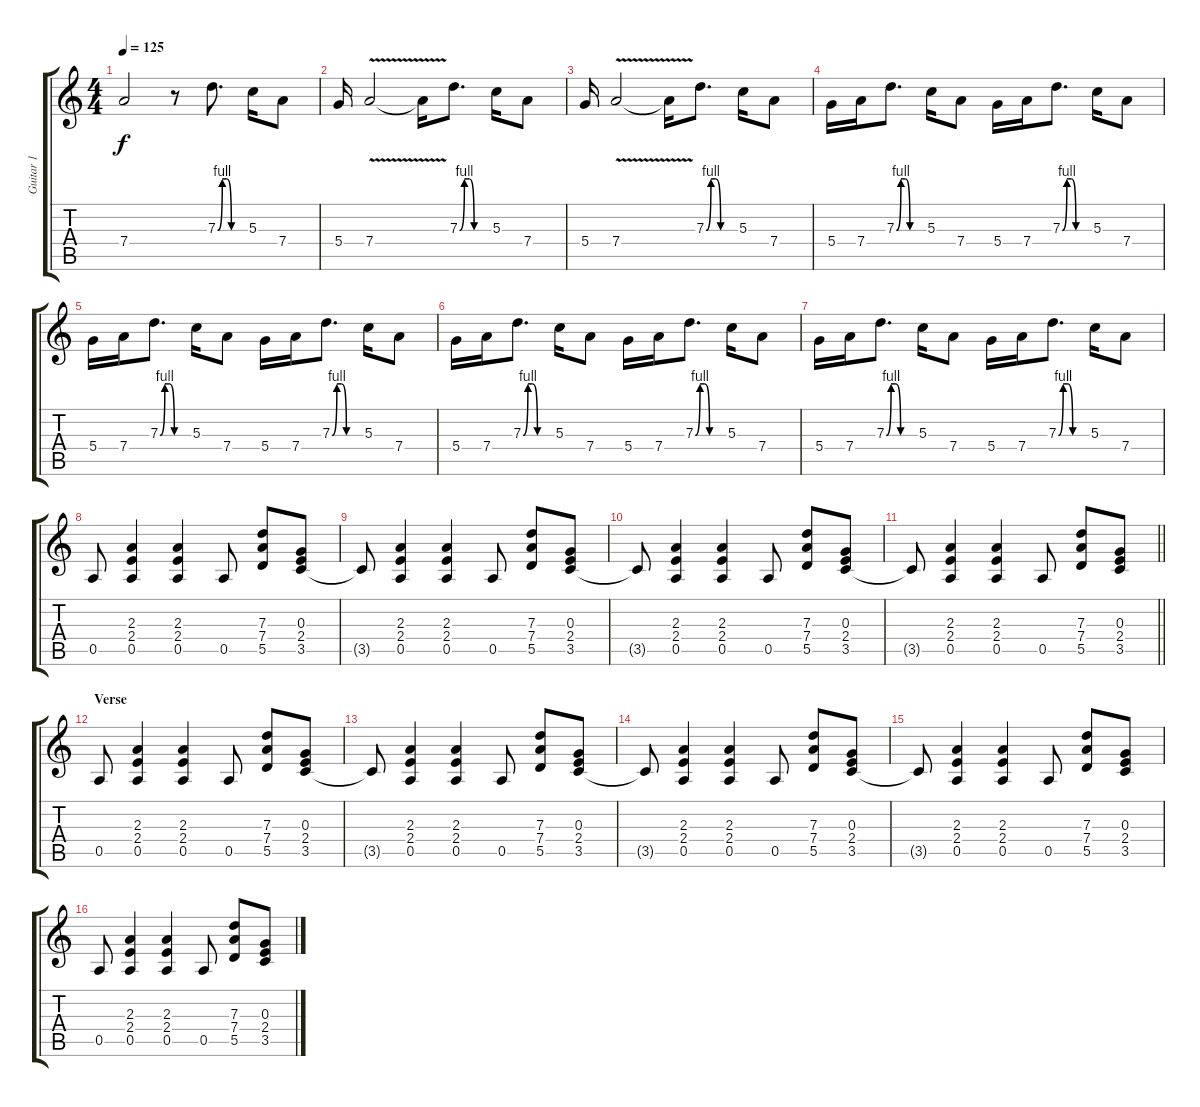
\track ("Guitar 1" "Guitar 1") {instrument electricguitarclean}
\staff {score tabs}
\tuning (E4 B3 G3 D3 A2 E2) {hide}
\ts (4 4)
\tempo 125
\clef g2
\ks c
7.4{t}.2{dy f} r.8 7.3{be (custom 0 0 10 4 20 4 30 0 60 0)}.8{d} 5.3.16 7.4.8 |
5.4.16 7.4{v}.2 7.4{t}.16 7.3{be (custom 0 0 10 4 20 4 30 0 60 0)}.8{d} 5.3.16 7.4.8 |
5.4.16 7.4{v}.2 7.4{t}.16 7.3{be (custom 0 0 10 4 20 4 30 0 60 0)}.8{d} 5.3.16 7.4.8 |
5.4.16 7.4.16 7.3{be (custom 0 0 10 4 20 4 30 0 60 0)}.8{d} 5.3.16 7.4.8 5.4.16 7.4.16 7.3{be (custom 0 0 10 4 20 4 30 0 60 0)}.8{d} 5.3.16 7.4.8 |
5.4.16 7.4.16 7.3{be (custom 0 0 10 4 20 4 30 0 60 0)}.8{d} 5.3.16 7.4.8 5.4.16 7.4.16 7.3{be (custom 0 0 10 4 20 4 30 0 60 0)}.8{d} 5.3.16 7.4.8 |
5.4.16 7.4.16 7.3{be (custom 0 0 10 4 20 4 30 0 60 0)}.8{d} 5.3.16 7.4.8 5.4.16 7.4.16 7.3{be (custom 0 0 10 4 20 4 30 0 60 0)}.8{d} 5.3.16 7.4.8 |
5.4.16 7.4.16 7.3{be (custom 0 0 10 4 20 4 30 0 60 0)}.8{d} 5.3.16 7.4.8 5.4.16 7.4.16 7.3{be (custom 0 0 10 4 20 4 30 0 60 0)}.8{d} 5.3.16 7.4.8 |
0.5.8 (2.3 2.4 0.5).4 (2.3 2.4 0.5).4 0.5.8 (7.3 7.4 5.5).8 (0.3 2.4 3.5).8 |
3.5{t}.8 (2.3 2.4 0.5).4 (2.3 2.4 0.5).4 0.5.8 (7.3 7.4 5.5).8 (0.3 2.4 3.5).8 |
3.5{t}.8 (2.3 2.4 0.5).4 (2.3 2.4 0.5).4 0.5.8 (7.3 7.4 5.5).8 (0.3 2.4 3.5).8 |
\barLineRight lightlight
3.5{t}.8 (2.3 2.4 0.5).4 (2.3 2.4 0.5).4 0.5.8 (7.3 7.4 5.5).8 (0.3 2.4 3.5).8 |
\section ("" "Verse")
0.5.8 (2.3 2.4 0.5).4 (2.3 2.4 0.5).4 0.5.8 (7.3 7.4 5.5).8 (0.3 2.4 3.5).8 |
3.5{t}.8 (2.3 2.4 0.5).4 (2.3 2.4 0.5).4 0.5.8 (7.3 7.4 5.5).8 (0.3 2.4 3.5).8 |
3.5{t}.8 (2.3 2.4 0.5).4 (2.3 2.4 0.5).4 0.5.8 (7.3 7.4 5.5).8 (0.3 2.4 3.5).8 |
3.5{t}.8 (2.3 2.4 0.5).4 (2.3 2.4 0.5).4 0.5.8 (7.3 7.4 5.5).8 (0.3 2.4 3.5).8 |
0.5.8 (2.3 2.4 0.5).4 (2.3 2.4 0.5).4 0.5.8 (7.3 7.4 5.5).8 (0.3 2.4 3.5).8
